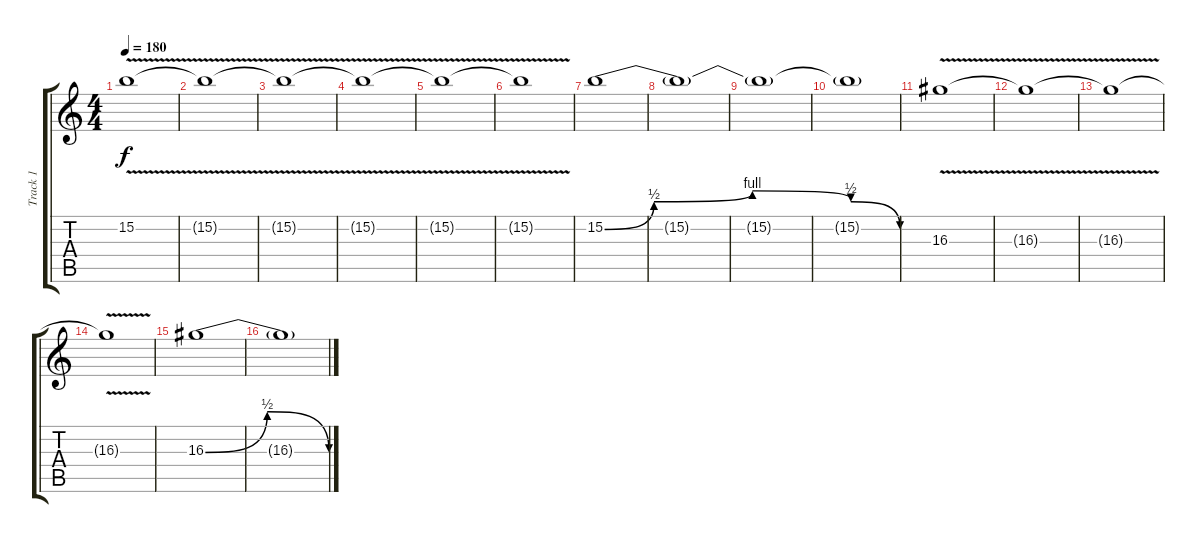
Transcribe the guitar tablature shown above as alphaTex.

\track ("Track 1" "Track 1") {instrument distortionguitar}
\staff {score tabs}
\tuning (Db4 Ab3 E3 B2 Gb2 Db2) {hide}
\ts (4 4)
\tempo 180
\clef g2
\ks c
15.2{v}.1{dy f} |
15.2{v t}.1 |
15.2{v t}.1 |
15.2{v t}.1 |
15.2{v t}.1 |
15.2{v t}.1 |
15.2{be (custom 0 0 10 2 30 4 50 2 60 0)}.1 |
15.2{t}.1 |
15.2{t}.1 |
15.2{t}.1 |
16.3{v}.1{volume 8} |
16.3{v t}.1 |
16.3{v t}.1 |
16.3{v t}.1 |
16.3{be (bendrelease 0 0 30 2 45 2 60 0)}.1 |
16.3{t}.1
